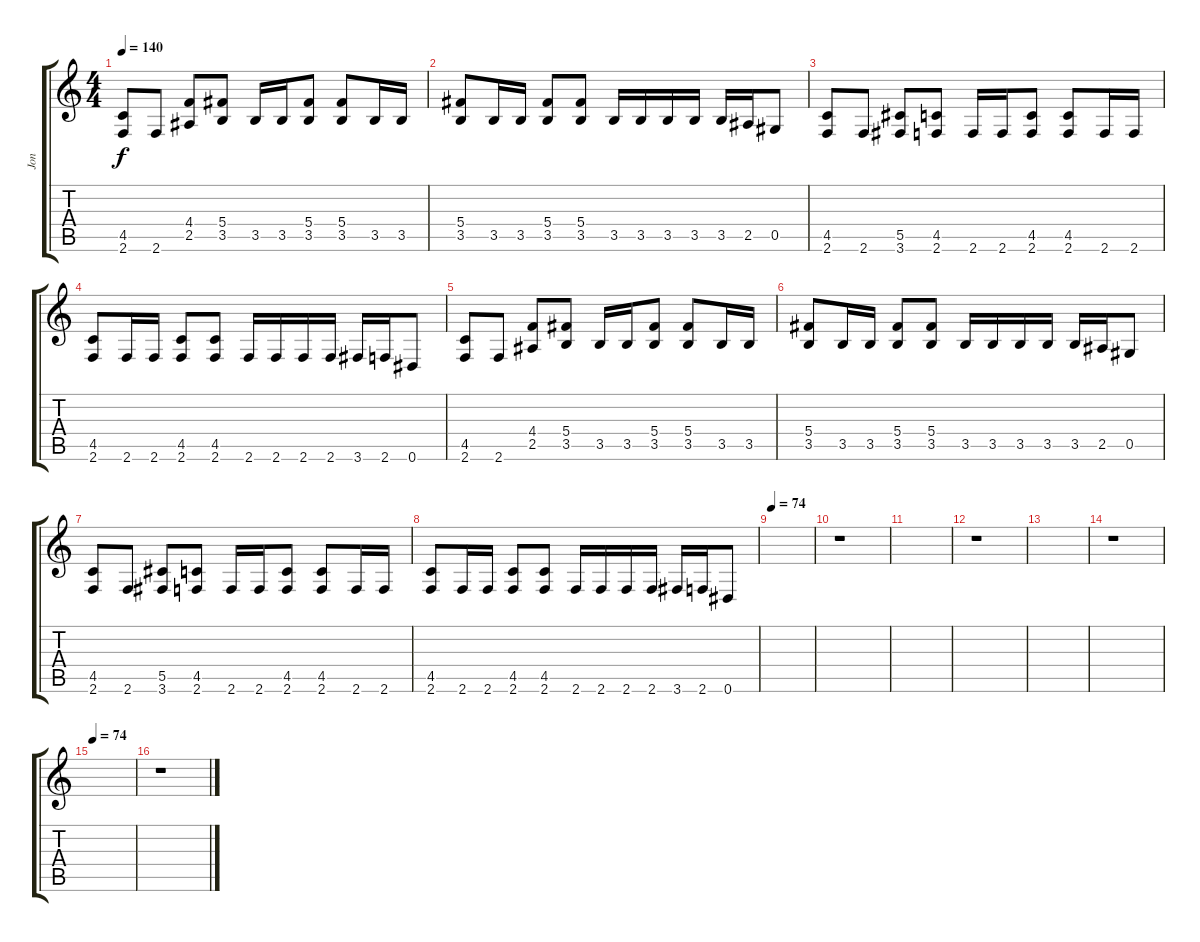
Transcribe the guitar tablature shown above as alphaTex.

\track ("Jon" "Jon") {instrument distortionguitar}
\staff {score tabs}
\tuning (Eb4 Bb3 Gb3 Db3 Ab2 Eb2) {hide}
\ts (4 4)
\tempo 140
\clef g2
\ks c
(4.5 2.6).8{dy f} 2.6.8 (4.4 2.5).8 (5.4 3.5).8 3.5.16 3.5.16 (5.4 3.5).8 (5.4 3.5).8 3.5.16 3.5.16 |
(5.4 3.5).8 3.5.16 3.5.16 (5.4 3.5).8 (5.4 3.5).8 3.5.16 3.5.16 3.5.16 3.5.16 3.5.16 2.5.16 0.5.8 |
(4.5 2.6).8 2.6.8 (5.5 3.6).8 (4.5 2.6).8 2.6.16 2.6.16 (4.5 2.6).8 (4.5 2.6).8 2.6.16 2.6.16 |
(4.5 2.6).8 2.6.16 2.6.16 (4.5 2.6).8 (4.5 2.6).8 2.6.16 2.6.16 2.6.16 2.6.16 3.6.16 2.6.16 0.6.8 |
(4.5 2.6).8 2.6.8 (4.4 2.5).8 (5.4 3.5).8 3.5.16 3.5.16 (5.4 3.5).8 (5.4 3.5).8 3.5.16 3.5.16 |
(5.4 3.5).8 3.5.16 3.5.16 (5.4 3.5).8 (5.4 3.5).8 3.5.16 3.5.16 3.5.16 3.5.16 3.5.16 2.5.16 0.5.8 |
(4.5 2.6).8 2.6.8 (5.5 3.6).8 (4.5 2.6).8 2.6.16 2.6.16 (4.5 2.6).8 (4.5 2.6).8 2.6.16 2.6.16 |
(4.5 2.6).8 2.6.16 2.6.16 (4.5 2.6).8 (4.5 2.6).8 2.6.16 2.6.16 2.6.16 2.6.16 3.6.16 2.6.16 0.6.8 |
\tempo 74
|
r.1 |
|
r.1 |
|
r.1 |
\tempo 74
|
r.1
